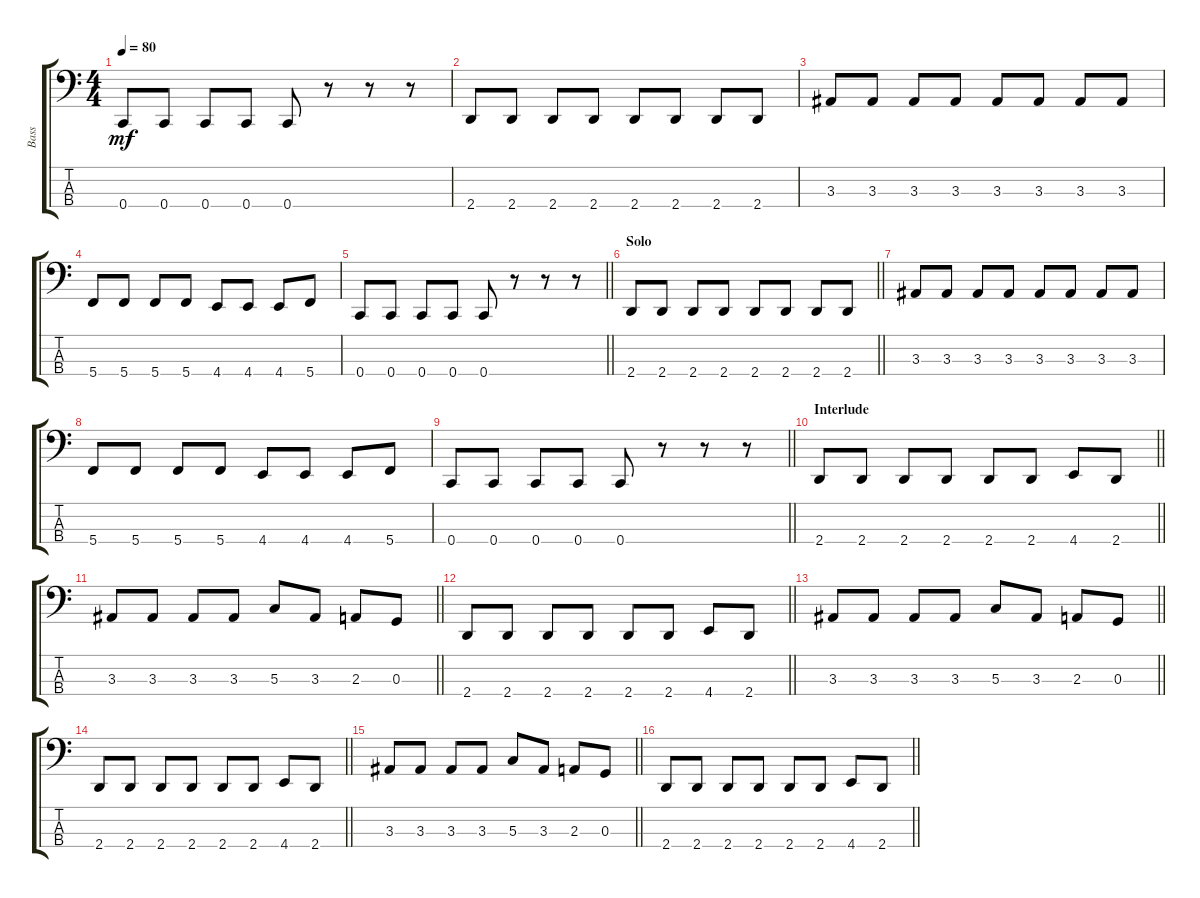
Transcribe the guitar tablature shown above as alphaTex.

\track (" Bass" " Bass") {instrument electricbasspick}
\staff {score tabs}
\tuning (F2 C2 G1 C1) {hide}
\ts (4 4)
\tempo 80
\clef f4
\ks c
0.4.8{dy mf} 0.4.8 0.4.8 0.4.8 0.4.8 r.8 r.8 r.8 |
2.4.8 2.4.8 2.4.8 2.4.8 2.4.8 2.4.8 2.4.8 2.4.8 |
3.3.8 3.3.8 3.3.8 3.3.8 3.3.8 3.3.8 3.3.8 3.3.8 |
5.4.8 5.4.8 5.4.8 5.4.8 4.4.8 4.4.8 4.4.8 5.4.8 |
\barLineRight lightlight
0.4.8 0.4.8 0.4.8 0.4.8 0.4.8 r.8 r.8 r.8 |
\section ("" "Solo")
\barLineRight lightlight
2.4.8 2.4.8 2.4.8 2.4.8 2.4.8 2.4.8 2.4.8 2.4.8 |
3.3.8 3.3.8 3.3.8 3.3.8 3.3.8 3.3.8 3.3.8 3.3.8 |
5.4.8 5.4.8 5.4.8 5.4.8 4.4.8 4.4.8 4.4.8 5.4.8 |
\barLineRight lightlight
0.4.8 0.4.8 0.4.8 0.4.8 0.4.8 r.8 r.8 r.8 |
\section ("" "Interlude")
\barLineRight lightlight
2.4.8 2.4.8 2.4.8 2.4.8 2.4.8 2.4.8 4.4.8 2.4.8 |
\barLineRight lightlight
3.3.8 3.3.8 3.3.8 3.3.8 5.3.8 3.3.8 2.3.8 0.3.8 |
\barLineRight lightlight
2.4.8 2.4.8 2.4.8 2.4.8 2.4.8 2.4.8 4.4.8 2.4.8 |
\barLineRight lightlight
3.3.8 3.3.8 3.3.8 3.3.8 5.3.8 3.3.8 2.3.8 0.3.8 |
\barLineRight lightlight
2.4.8 2.4.8 2.4.8 2.4.8 2.4.8 2.4.8 4.4.8 2.4.8 |
\barLineRight lightlight
3.3.8 3.3.8 3.3.8 3.3.8 5.3.8 3.3.8 2.3.8 0.3.8 |
\barLineRight lightlight
2.4.8 2.4.8 2.4.8 2.4.8 2.4.8 2.4.8 4.4.8 2.4.8
